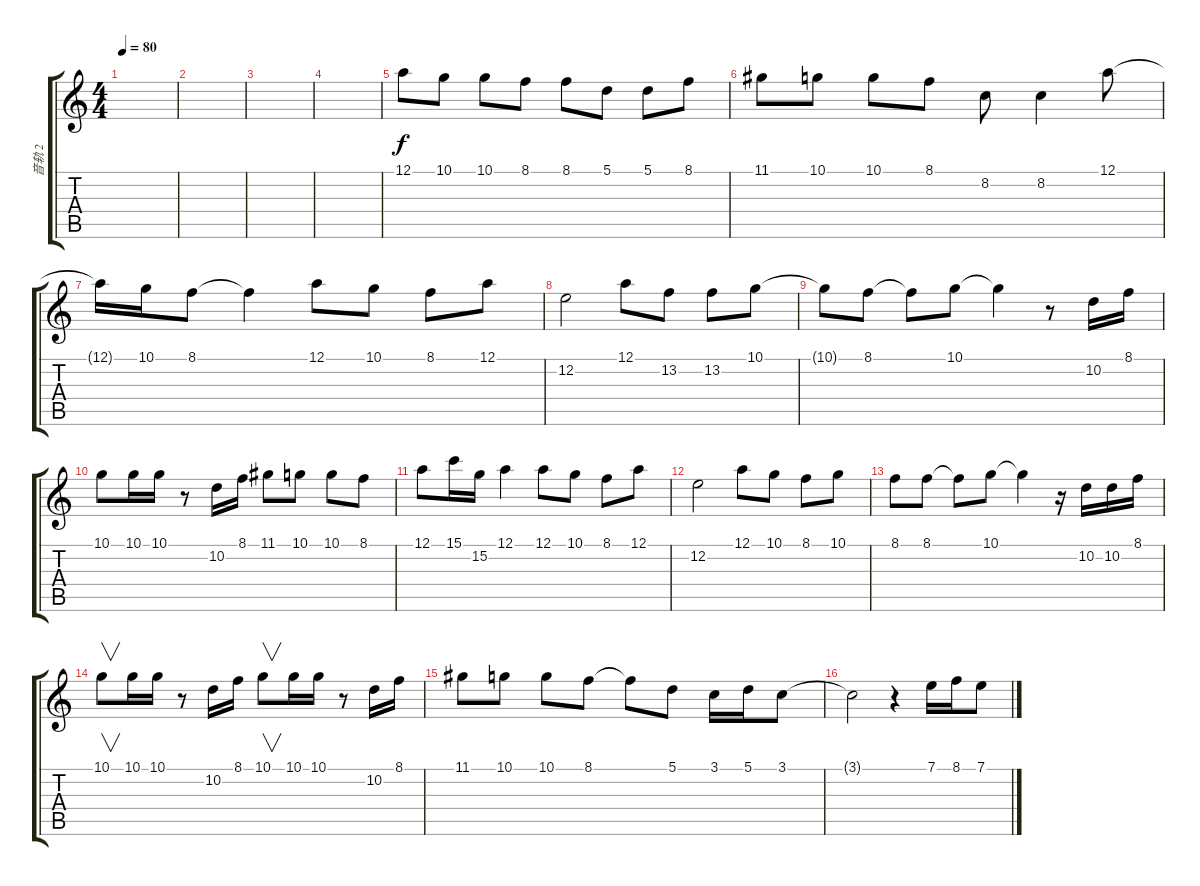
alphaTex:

\track ("音轨 2" "音轨 2") {instrument clarinet}
\staff {score tabs}
\tuning (A4 E4 C4 G3 D3 A2) {hide}
\ts (4 4)
\tempo 80
\clef g2
\ks c
|
|
|
|
12.1.8 10.1.8 10.1.8 8.1.8 8.1.8 5.1.8 5.1.8 8.1.8 |
11.1.8 10.1.8 10.1.8 8.1.8 8.2.8 8.2.4 12.1.8 |
12.1{t}.16 10.1.16 8.1.8 8.1{t}.4 12.1.8 10.1.8 8.1.8 12.1.8 |
12.2.2 12.1.8 13.2.8 13.2.8 10.1.8 |
10.1{t}.8 8.1.8 8.1{t}.8 10.1.8 10.1{t}.4 r.8 10.2.16 8.1.16 |
10.1.8 10.1.16 10.1.16 r.8 10.2.16 8.1.16 11.1.8 10.1.8 10.1.8 8.1.8 |
12.1.8 15.1.16 15.2.16 12.1.4 12.1.8 10.1.8 8.1.8 12.1.8 |
12.2.2 12.1.8 10.1.8 8.1.8 10.1.8 |
8.1.8 8.1.8 8.1{t}.8 10.1.8 10.1{t}.4 r.16 10.2.16 10.2.16 8.1.16 |
10.1.8{v} 10.1.16 10.1.16 r.8 10.2.16 8.1.16 10.1.8{v} 10.1.16 10.1.16 r.8 10.2.16 8.1.16 |
11.1.8 10.1.8 10.1.8 8.1.8 8.1{t}.8 5.1.8 3.1.16 5.1.16 3.1.8 |
3.1{t}.2 r.4 7.1.16 8.1.16 7.1.8
